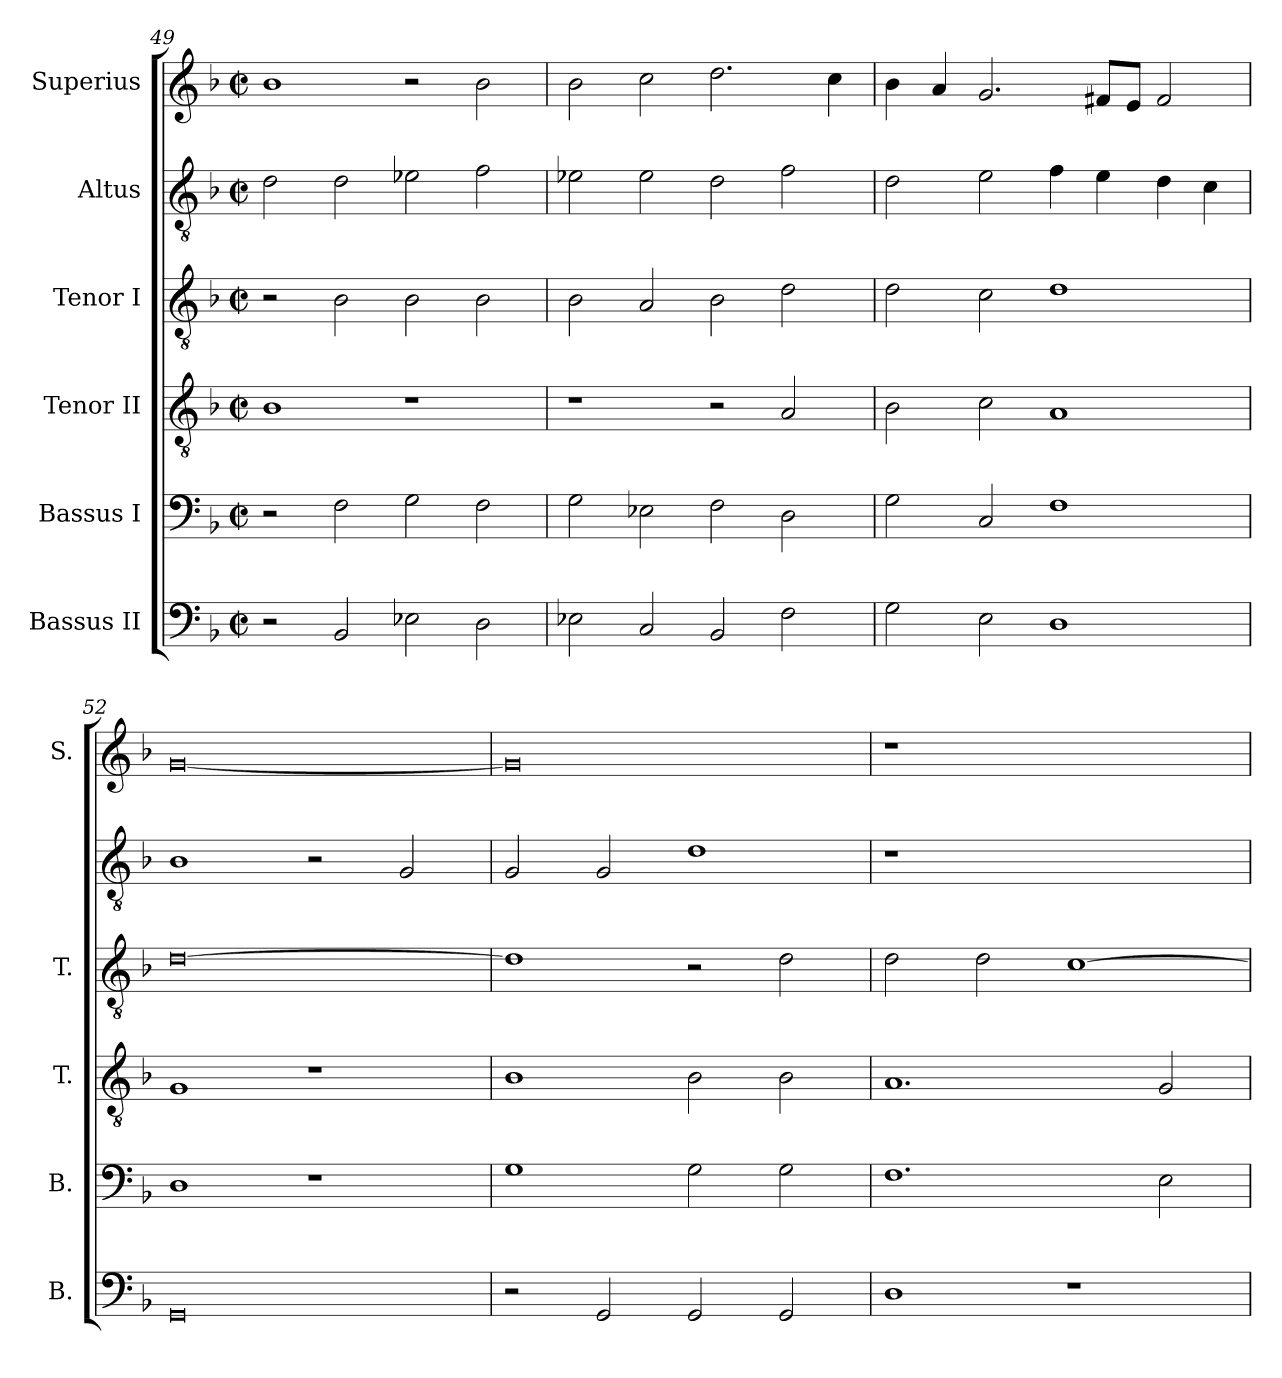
**kern	**kern	**kern	**kern	**kern	**kern
*part6	*part5	*part4	*part3	*part2	*part1
*staff6	*staff5	*staff4	*staff3	*staff2	*staff1
*I"Bassus II	*I"Bassus I	*I"Tenor II	*I"Tenor I	*I"Altus	*I"Superius
*I'B.	*I'B.	*I'T.	*I'T.	*	*I'S.
*clefF4	*clefF4	*clefGv2	*clefGv2	*clefGv2	*clefG2
*	*	*ITrd7c12	*ITrd7c12	*ITrd7c12	*
*k[b-]	*k[b-]	*k[b-]	*k[b-]	*k[b-]	*k[b-]
*F:	*F:	*F:	*F:	*F:	*F:
*M2/2	*M2/2	*M2/2	*M2/2	*M2/2	*M2/2
*met(c|)	*met(c|)	*met(c|)	*met(c|)	*met(c|)	*met(c|)
=49	=49	=49	=49	=49	=49
2r	2r	1BB-i	2r	2Di\	1b-i
2BB-i/	2Fi\	.	2BB-i\	2Di\	.
2E-Xi\	2Gi\	1r	2BB-i\	2E-Xi\	2r
2Di\	2Fi\	.	2BB-i\	2Fi\	2b-i\
=50	=50	=50	=50	=50	=50
2E-Xi\	2Gi\	1r	2BB-i\	2E-Xi\	2b-i\
2Ci/	2E-Xi\	.	2AAi/	2E-i\	2cci\
2BB-i/	2Fi\	2r	2BB-i\	2Di\	2.ddi\
2Fi\	2Di\	2AAi/	2Di\	2Fi\	.
.	.	.	.	.	4cci\
!!LO:PB:g=z
=51	=51	=51	=51	=51	=51
2Gi\	2Gi\	2BB-i\	2Di\	2Di\	4b-i\
.	.	.	.	.	4ai/
2Ei\	2Ci/	2Ci\	2Ci\	2Ei\	2.gi/
1Di	1Fi	1AAi	1Di	4Fi\	.
.	.	.	.	4Ei\	8f#Xi/L
.	.	.	.	.	8ei/J
.	.	.	.	4Di\	2f#i/
.	.	.	.	4Ci\	.
=52	=52	=52	=52	=52	=52
0GGi	1Di	1GGi	[>0Di	1BB-i	[<0gi
.	1r	1r	.	2r	.
.	.	.	.	2GGi/	.
=53	=53	=53	=53	=53	=53
2r	1Gi	1BB-i	1Di]	2GGi/	0gi]
2GGi/	.	.	.	2GGi/	.
2GGi/	2Gi\	2BB-i\	2r	1Di	.
2GGi/	2Gi\	2BB-i\	2Di\	.	.
=54	=54	=54	=54	=54	=54
!	!	!	!	!LO:N:vis=1	!LO:N:vis=1
1Di	1.Fi	1.AAi	2Di\	1r	1r
.	.	.	2Di\	.	.
1r	.	.	[>1Ci	1ryy	1ryy
.	2Ei\	2GGi/	.	.	.
=	=	=	=	=	=
*-	*-	*-	*-	*-	*-
